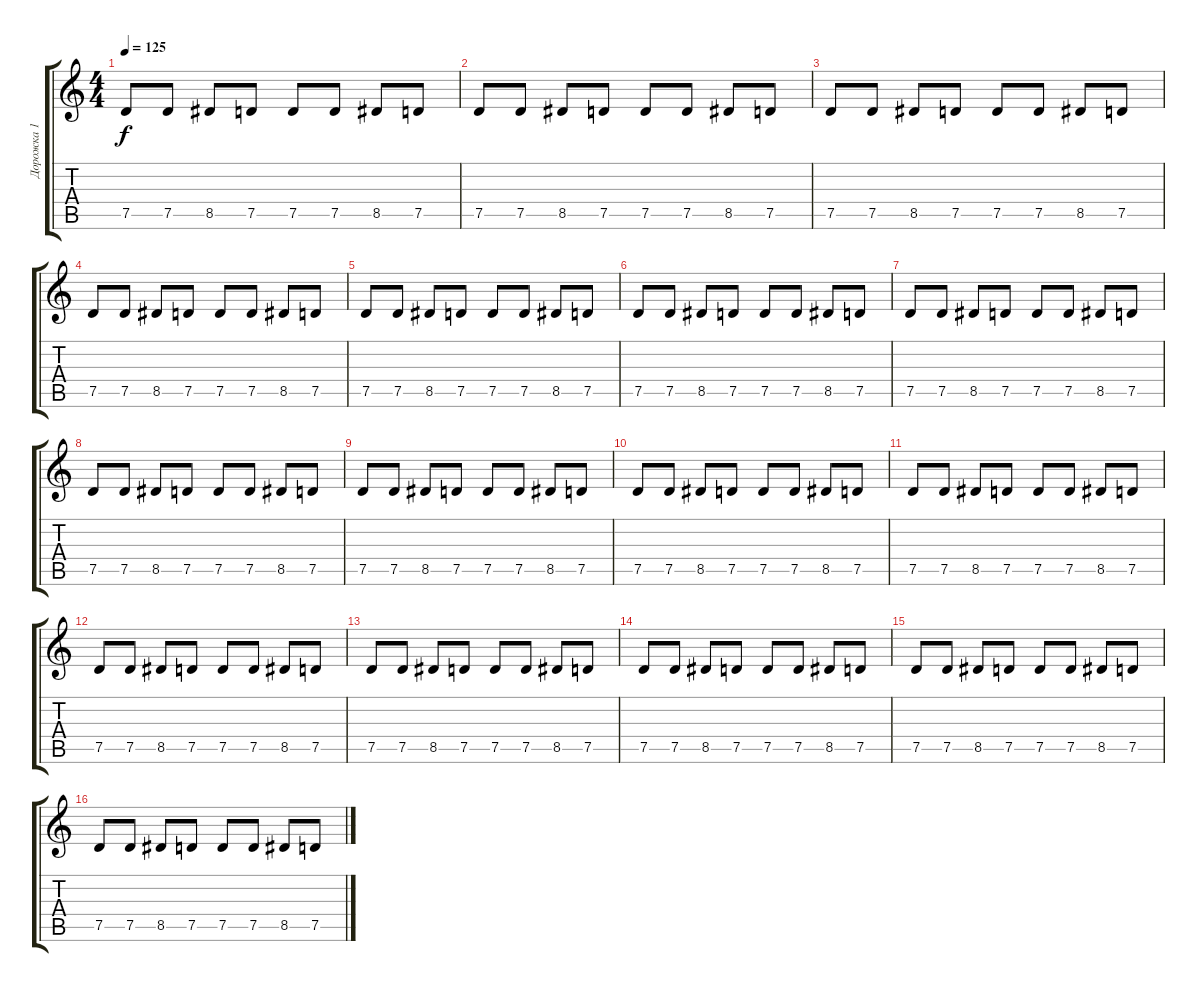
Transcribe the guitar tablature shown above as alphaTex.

\track ("Дорожка 1" "Дорожка 1") {instrument distortionguitar}
\staff {score tabs}
\tuning (D4 A3 F3 C3 G2 D2) {hide}
\ts (4 4)
\tempo 125
\clef g2
\ks c
7.5.8{dy f instrument distortionguitar} 7.5.8 8.5.8 7.5.8 7.5.8 7.5.8 8.5.8 7.5.8 |
7.5.8 7.5.8 8.5.8 7.5.8 7.5.8 7.5.8 8.5.8 7.5.8 |
7.5.8 7.5.8 8.5.8 7.5.8 7.5.8 7.5.8 8.5.8 7.5.8 |
7.5.8 7.5.8 8.5.8 7.5.8 7.5.8 7.5.8 8.5.8 7.5.8 |
7.5.8 7.5.8 8.5.8 7.5.8 7.5.8 7.5.8 8.5.8 7.5.8 |
7.5.8 7.5.8 8.5.8 7.5.8 7.5.8 7.5.8 8.5.8 7.5.8 |
7.5.8 7.5.8 8.5.8 7.5.8 7.5.8 7.5.8 8.5.8 7.5.8 |
7.5.8 7.5.8 8.5.8 7.5.8 7.5.8 7.5.8 8.5.8 7.5.8 |
7.5.8 7.5.8 8.5.8 7.5.8 7.5.8 7.5.8 8.5.8 7.5.8 |
7.5.8 7.5.8 8.5.8 7.5.8 7.5.8 7.5.8 8.5.8 7.5.8 |
7.5.8 7.5.8 8.5.8 7.5.8 7.5.8 7.5.8 8.5.8 7.5.8 |
7.5.8 7.5.8 8.5.8 7.5.8 7.5.8 7.5.8 8.5.8 7.5.8 |
7.5.8 7.5.8 8.5.8 7.5.8 7.5.8 7.5.8 8.5.8 7.5.8 |
7.5.8 7.5.8 8.5.8 7.5.8 7.5.8 7.5.8 8.5.8 7.5.8 |
7.5.8 7.5.8 8.5.8 7.5.8 7.5.8 7.5.8 8.5.8 7.5.8 |
7.5.8 7.5.8 8.5.8 7.5.8 7.5.8 7.5.8 8.5.8 7.5.8
